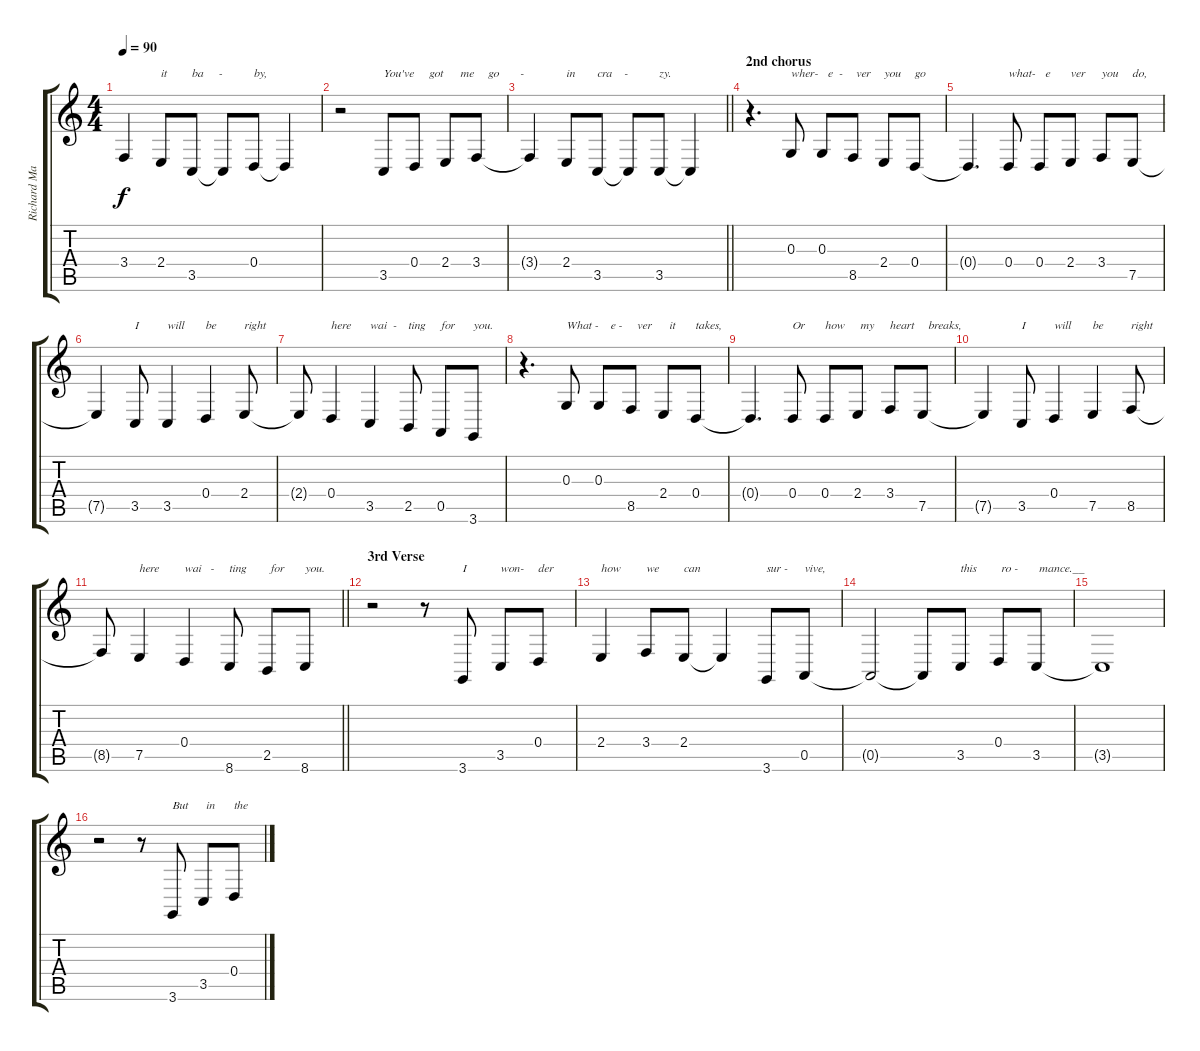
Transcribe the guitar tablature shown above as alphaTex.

\track ("Richard Marx (Vocals)" "Richard Ma") {instrument lead8bassandlead}
\staff {score tabs}
\tuning (E4 B3 G3 D3 A2 E2) {hide}
\ts (4 4)
\tempo 90
\clef g2
\ks c
3.4{t}.4{dy f} 2.4.8{txt "it"} 3.5.8{txt "ba     -"} 3.5{t}.8 0.4.8{txt "by,"} 0.4{t}.4 |
r.2 3.5.8{txt "You've"} 0.4.8{txt "     got"} 2.4.8{txt "     me"} 3.4.8{txt "    go       -"} |
\barLineRight lightlight
3.4{t}.4 2.4.8{txt "in"} 3.5.8{txt "cra    -"} 3.5{t}.8 3.5.8{txt "zy."} 3.5{t}.4 |
\section ("" "2nd chorus")
r.4{d} 0.3.8{txt "wher-"} 0.3.8{txt "  e  -"} 8.5.8{txt " ver"} 2.4.8{txt "you"} 0.4.8{txt "go"} |
0.4{t}.4{d} 0.4.8{txt "what-"} 0.4.8{txt "  e"} 2.4.8{txt "ver"} 3.4.8{txt "you"} 7.5.8{txt "do,"} |
7.5{t}.4 3.5.8{txt "I"} 3.5.4{txt "will"} 0.4.4{txt "be"} 2.4.8{txt "right"} |
2.4{t}.8 0.4.4{txt "here"} 3.5.4{txt "wai  -"} 2.5.8{txt "ting"} 0.5.8{txt "for"} 3.6.8{txt "you."} |
r.4{d} 0.3.8{txt "What -"} 0.3.8{txt "    e -"} 8.5.8{txt "  ver"} 2.4.8{txt "  it"} 0.4.8{txt "takes,"} |
0.4{t}.4{d} 0.4.8{txt "Or"} 0.4.8{txt "how"} 2.4.8{txt " my"} 3.4.8{txt "heart"} 7.5.8{txt "  breaks,"} |
7.5{t}.4 3.5.8{txt "I"} 0.4.4{txt "will"} 7.5.4{txt "be"} 8.5.8{txt "right"} |
\barLineRight lightlight
8.5{t}.8 7.5.4{txt "here"} 0.4.4{txt "wai   -"} 8.6.8{txt "ting"} 2.5.8{txt " for"} 8.6.8{txt "you."} |
\section ("" "3rd Verse")
r.2 r.8 3.6.8{txt "I"} 3.5.8{txt "won-"} 0.4.8{txt "der"} |
2.4.4{txt "how"} 3.4.8{txt "we"} 2.4.8{txt "can"} 2.4{t}.4 3.6.8{txt "sur -"} 0.5.8{txt "vive,"} |
0.5{t}.2 0.5{t}.8 3.5.8{txt "this"} 0.4.8{txt " ro -"} 3.5.8{txt " mance.__"} |
3.5{t}.1 |
r.2 r.8 3.6.8{txt "But"} 3.5.8{txt " in"} 0.4.8{txt "the"}
